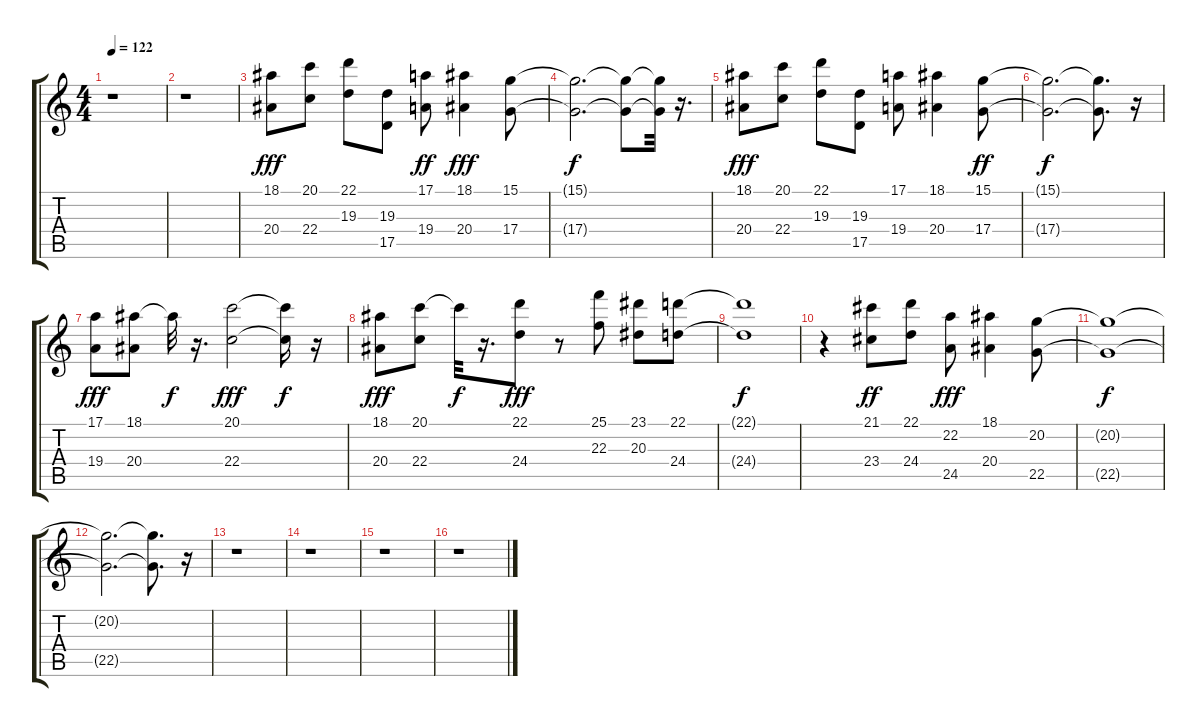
\track "" {instrument accordion}
\staff {score tabs}
\tuning (E4 B3 G3 D3 A2 E2) {hide}
\ts (4 4)
\tempo 122
\clef g2
\ks c
r.1{dy fff instrument accordion} |
r.1 |
(18.1 20.4).8 (20.1 22.4).8 (22.1 19.3).8 (19.3 17.5).8 (17.1 19.4).8{dy ff} (18.1 20.4).4{dy fff} (15.1 17.4).8 |
(15.1{t} 17.4{t}).2{d dy f} (15.1{t} 17.4{t}).8 (15.1{t} 17.4{t}).32 r.16{d} |
(18.1 20.4).8{dy fff} (20.1 22.4).8 (22.1 19.3).8 (19.3 17.5).8 (17.1 19.4).8 (18.1 20.4).4 (15.1 17.4).8{dy ff} |
(15.1{t} 17.4{t}).2{d dy f} (15.1{t} 17.4{t}).8{d} r.16 |
(17.1 19.4).8{dy fff} (18.1 20.4).8 18.1{t}.32{dy f} r.16{d} (20.1 22.4).2{dy fff} (20.1{t} 22.4{t}).16{dy f} r.16 |
(18.1 20.4).8{dy fff} (20.1 22.4).8 20.1{t}.32{dy f} r.16{d} (22.1 24.4).8{dy fff} r.8 (25.1 22.3).8 (23.1 20.3).8 (22.1 24.4).8 |
(22.1{t} 24.4{t}).1{dy f} |
r.4 (21.1 23.4).8{dy ff} (22.1 24.4).8 (22.2 24.5).8{dy fff} (18.1 20.4).4 (20.2 22.5).8 |
(20.2{t} 22.5{t}).1{dy f} |
(20.2{t} 22.5{t}).2{d} (20.2{t} 22.5{t}).8{d} r.16 |
r.1 |
r.1 |
r.1 |
r.1
